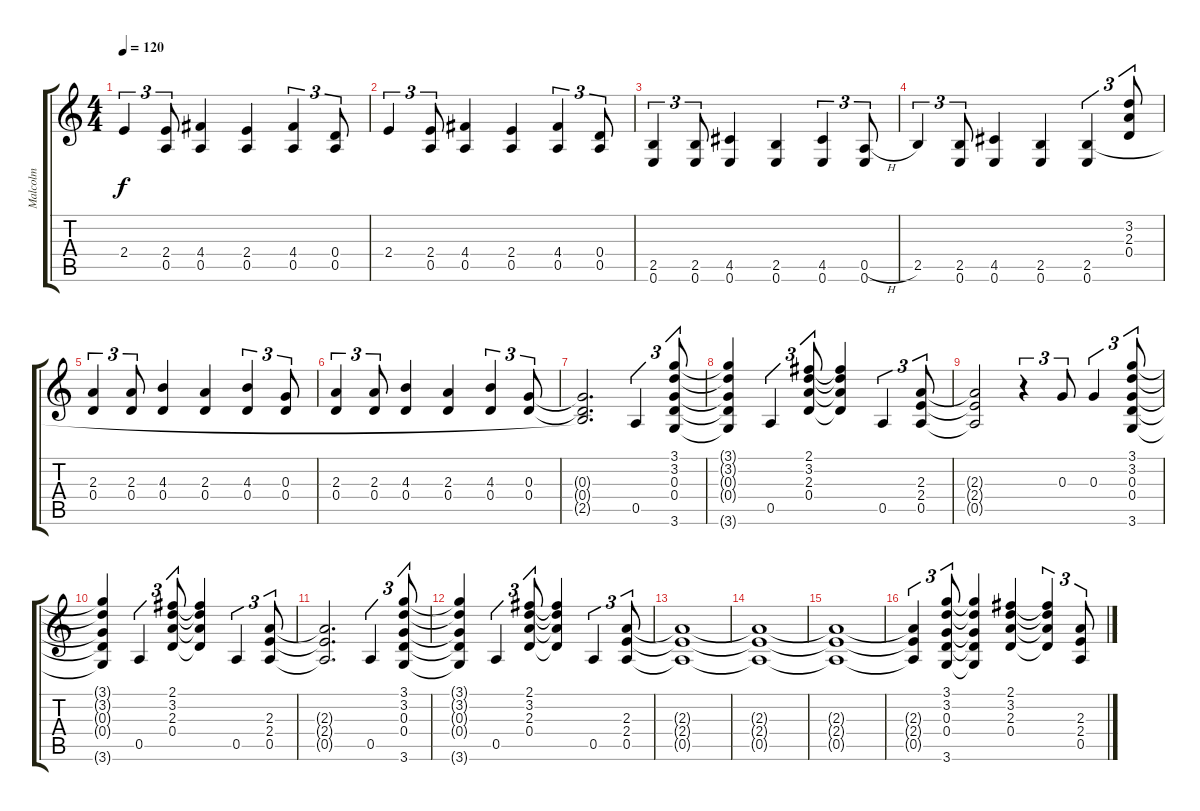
\track ("Malcolm" "Malcolm") {instrument overdrivenguitar}
\staff {score tabs}
\tuning (E4 B3 G3 D3 A2 E2) {hide}
\ts (4 4)
\tempo 120
\clef g2
\ks c
2.4.4{tu (3 2) dy f} (2.4 0.5).8{tu (3 2)} (4.4 0.5).4 (2.4 0.5).4 (4.4 0.5).4{tu (3 2)} (0.4 0.5).8{tu (3 2)} |
2.4.4{tu (3 2)} (2.4 0.5).8{tu (3 2)} (4.4 0.5).4 (2.4 0.5).4 (4.4 0.5).4{tu (3 2)} (0.4 0.5).8{tu (3 2)} |
(2.5 0.6).4{tu (3 2)} (2.5 0.6).8{tu (3 2)} (4.5 0.6).4 (2.5 0.6).4 (4.5 0.6).4{tu (3 2)} (0.5{h} 0.6).8{tu (3 2)} |
2.5.4{tu (3 2)} (2.5 0.6).8{tu (3 2)} (4.5 0.6).4 (2.5 0.6).4 (2.5 0.6).4{tu (3 2)} (3.2 2.3 0.4).8{tu (3 2)} |
(2.3 0.4).4{tu (3 2)} (2.3 0.4).8{tu (3 2)} (4.3 0.4).4 (2.3 0.4).4 (4.3 0.4).4{tu (3 2)} (0.3 0.4).8{tu (3 2)} |
(2.3 0.4).4{tu (3 2)} (2.3 0.4).8{tu (3 2)} (4.3 0.4).4 (2.3 0.4).4 (4.3 0.4).4{tu (3 2)} (0.3 0.4).8{tu (3 2)} |
(0.3{t} 0.4{t} 2.5{t}).2{d} 0.5.4{tu (3 2)} (3.1 3.2 0.3 0.4 3.6).8{tu (3 2)} |
(3.1{t} 3.2{t} 0.3{t} 0.4{t} 3.6{t}).4 0.5.4{tu (3 2)} (2.1 3.2 2.3 0.4).8{tu (3 2)} (2.1{t} 3.2{t} 2.3{t} 0.4{t}).4 0.5.4{tu (3 2)} (2.3 2.4 0.5).8{tu (3 2)} |
(2.3{t} 2.4{t} 0.5{t}).2 r.4{tu (3 2)} 0.3.8{tu (3 2)} 0.3.4{tu (3 2)} (3.1 3.2 0.3 0.4 3.6).8{tu (3 2)} |
(3.1{t} 3.2{t} 0.3{t} 0.4{t} 3.6{t}).4 0.5.4{tu (3 2)} (2.1 3.2 2.3 0.4).8{tu (3 2)} (2.1{t} 3.2{t} 2.3{t} 0.4{t}).4 0.5.4{tu (3 2)} (2.3 2.4 0.5).8{tu (3 2)} |
(2.3{t} 2.4{t} 0.5{t}).2{d} 0.5.4{tu (3 2)} (3.1 3.2 0.3 0.4 3.6).8{tu (3 2)} |
(3.1{t} 3.2{t} 0.3{t} 0.4{t} 3.6{t}).4 0.5.4{tu (3 2)} (2.1 3.2 2.3 0.4).8{tu (3 2)} (2.1{t} 3.2{t} 2.3{t} 0.4{t}).4 0.5.4{tu (3 2)} (2.3 2.4 0.5).8{tu (3 2)} |
(2.3{t} 2.4{t} 0.5{t}).1 |
(2.3{t} 2.4{t} 0.5{t}).1 |
(2.3{t} 2.4{t} 0.5{t}).1 |
(2.3{t} 2.4{t} 0.5{t}).4{tu (3 2)} (3.1 3.2 0.3 0.4 3.6).8{tu (3 2)} (3.1{t} 3.2{t} 0.3{t} 0.4{t} 3.6{t}).4 (2.1 3.2 2.3 0.4).4 (2.1{t} 3.2{t} 2.3{t} 0.4{t}).4{tu (3 2)} (2.3 2.4 0.5).8{tu (3 2)}
